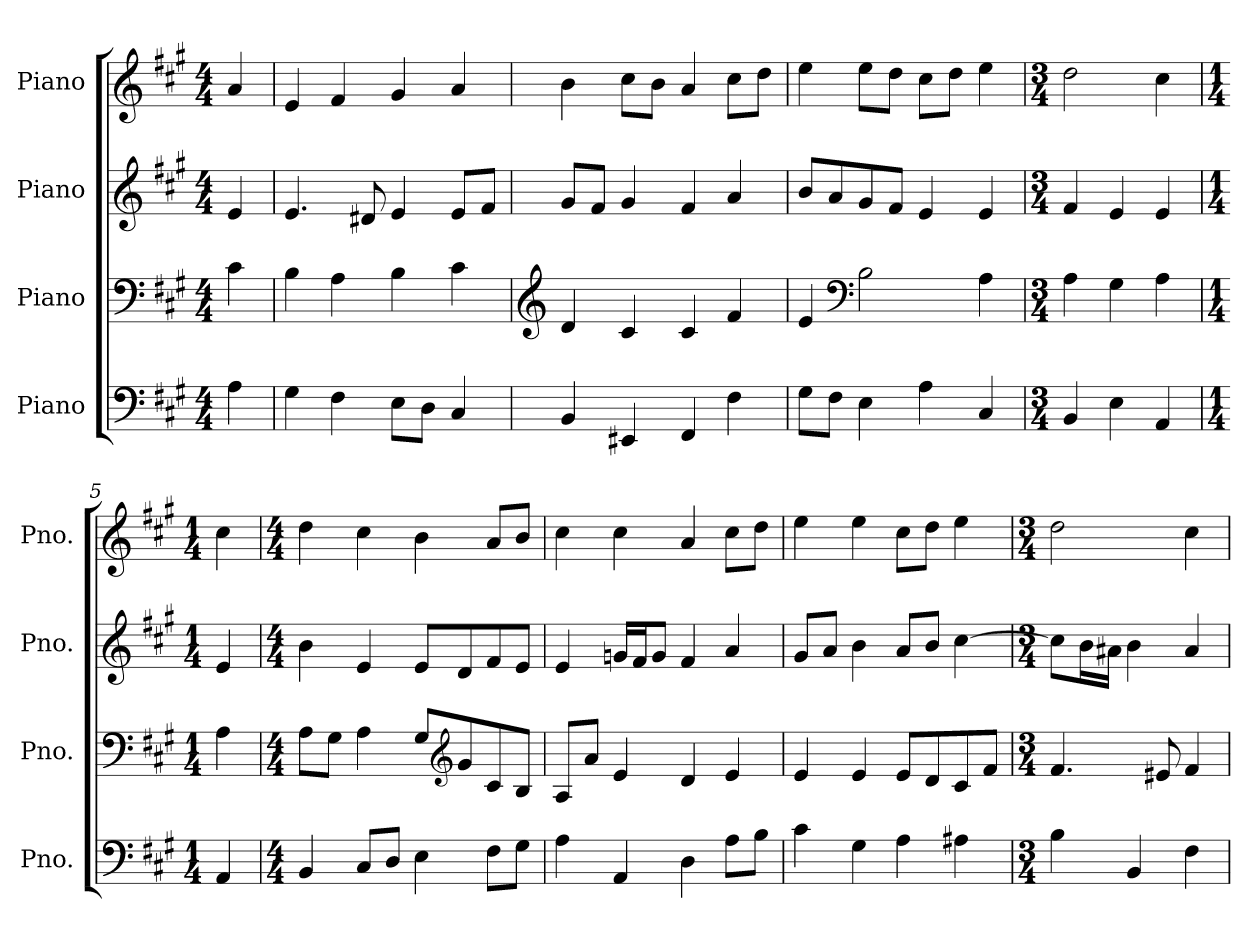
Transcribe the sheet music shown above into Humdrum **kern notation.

**kern	**kern	**kern	**kern
*part4	*part3	*part2	*part1
*staff4	*staff3	*staff2	*staff1
*I"Piano	*I"Piano	*I"Piano	*I"Piano
*I'Pno.	*I'Pno.	*I'Pno.	*I'Pno.
*clefF4	*clefF4	*clefG2	*clefG2
*k[f#c#g#]	*k[f#c#g#]	*k[f#c#g#]	*k[f#c#g#]
*M4/4	*M4/4	*M4/4	*M4/4
*MM120	*MM120	*MM120	*MM120
=	=	=	=
4A\	4c#\	4e/	4a/
=1	=1	=1	=1
4G#\	4B\	4.e/	4e/
4F#\	4A\	.	4f#/
.	.	8d#X/	.
8E\L	4B\	4e/	4g#/
8D\J	.	.	.
4C#/	4c#\	8e/L	4a/
.	.	8f#/J	.
=2	=2	=2	=2
*	*clefG2	*	*
4BB/	4d/	8g#/L	4b\
.	.	8f#/J	.
4EE#X/	4c#/	4g#/	8cc#\L
.	.	.	8b\J
4FF#/	4c#/	4f#/	4a/
4F#\	4f#/	4a/	8cc#\L
.	.	.	8dd\J
=3	=3	=3	=3
8G#\L	4e/	8b/L	4ee\
8F#\J	.	8a/	.
*	*clefF4	*	*
4E\	2B\	8g#/	8ee\L
.	.	8f#/J	8dd\J
4A\	.	4e/	8cc#\L
.	.	.	8dd\J
4C#/	4A\	4e/	4ee\
=4	=4	=4	=4
*M3/4	*M3/4	*M3/4	*M3/4
4BB/	4A\	4f#/	2dd\
4E\	4G#\	4e/	.
4AA/	4A\	4e/	4cc#\
=5	=5	=5	=5
*M1/4	*M1/4	*M1/4	*M1/4
4AA/	4A\	4e/	4cc#\
!!LO:LB:g=z
=6	=6	=6	=6
*M4/4	*M4/4	*M4/4	*M4/4
4BB/	8A\L	4b\	4dd\
.	8G#\J	.	.
8C#/L	4A\	4e/	4cc#\
8D/J	.	.	.
4E\	8G#/L	8e/L	4b\
*	*clefG2	*	*
.	8g#/	8d/	.
8F#\L	8c#/	8f#/	8a/L
8G#\J	8B/J	8e/J	8b/J
=7	=7	=7	=7
4A\	8A/L	4e/	4cc#\
.	8a/J	.	.
4AA/	4e/	16gn/LL	4cc#\
.	.	16f#/J	.
.	.	8g/J	.
4D\	4d/	4f#/	4a/
8A\L	4e/	4a/	8cc#\L
8B\J	.	.	8dd\J
=8	=8	=8	=8
4c#\	4e/	8g#/L	4ee\
.	.	8a/J	.
4G#\	4e/	4b\	4ee\
4A\	8e/L	8a/L	8cc#\L
.	8d/	8b/J	8dd\J
4A#X\	8c#/	[4cc#\	4ee\
.	8f#/J	.	.
=9	=9	=9	=9
*M3/4	*M3/4	*M3/4	*M3/4
4B\	4.f#/	8cc#\L]	2dd\
.	.	16b\L	.
.	.	16a#X\JJ	.
4BB/	.	4b\	.
.	8e#X/	.	.
4F#\	4f#/	4a#/	4cc#\
=	=	=	=
*-	*-	*-	*-
